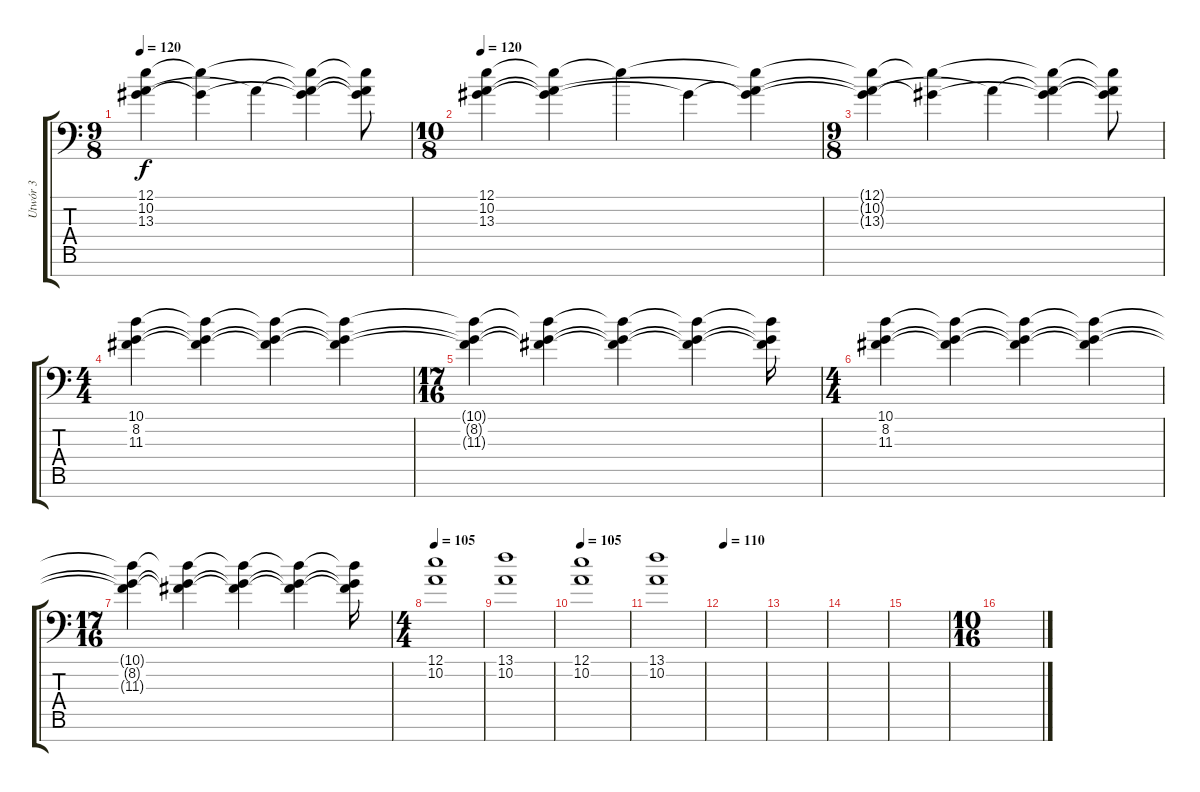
\track ("Utwór 3" "Utwór 3") {instrument pad8sweep}
\staff {score tabs}
\tuning (E4 B3 G3 D3 A2 E2 C-1) {hide}
\ts (9 8)
\tempo 120
\clef f4
\ks c
(12.1{t} 10.2{t} 13.3{t}).4{dy f} (12.1{t} 13.3{t}).4 10.2{t}.4 (12.1{t} 10.2{t} 13.3{t}).4 (12.1{t} 10.2{t} 13.3{t}).8 |
\ts (10 8)
\tempo 120
(12.1 10.2 13.3).4 (12.1{t} 10.2{t} 13.3{t}).4 12.1{t}.4 13.3{t}.4 (12.1{t} 10.2{t} 13.3{t}).4 |
\ts (9 8)
(12.1{t} 10.2{t} 13.3{t}).4 (12.1{t} 13.3{t}).4 10.2{t}.4 (12.1{t} 10.2{t} 13.3{t}).4 (12.1{t} 10.2{t} 13.3{t}).8 |
\ts (4 4)
(10.1 8.2 11.3).4 (10.1{t} 8.2{t} 11.3{t}).4 (10.1{t} 8.2{t} 11.3{t}).4 (10.1{t} 8.2{t} 11.3{t}).4 |
\ts (17 16)
(10.1{t} 8.2{t} 11.3{t}).4 (10.1{t} 8.2{t} 11.3{t}).4 (10.1{t} 8.2{t} 11.3{t}).4 (10.1{t} 8.2{t} 11.3{t}).4 (10.1{t} 8.2{t} 11.3{t}).16 |
\ts (4 4)
(10.1 8.2 11.3).4 (10.1{t} 8.2{t} 11.3{t}).4 (10.1{t} 8.2{t} 11.3{t}).4 (10.1{t} 8.2{t} 11.3{t}).4 |
\ts (17 16)
(10.1{t} 8.2{t} 11.3{t}).4 (10.1{t} 8.2{t} 11.3{t}).4 (10.1{t} 8.2{t} 11.3{t}).4 (10.1{t} 8.2{t} 11.3{t}).4 (10.1{t} 8.2{t} 11.3{t}).16 |
\ts (4 4)
\tempo 105
(12.1 10.2).1 |
(13.1 10.2).1 |
\tempo 105
(12.1 10.2).1 |
(13.1 10.2).1 |
\tempo 110
|
|
|
|
\ts (10 16)
